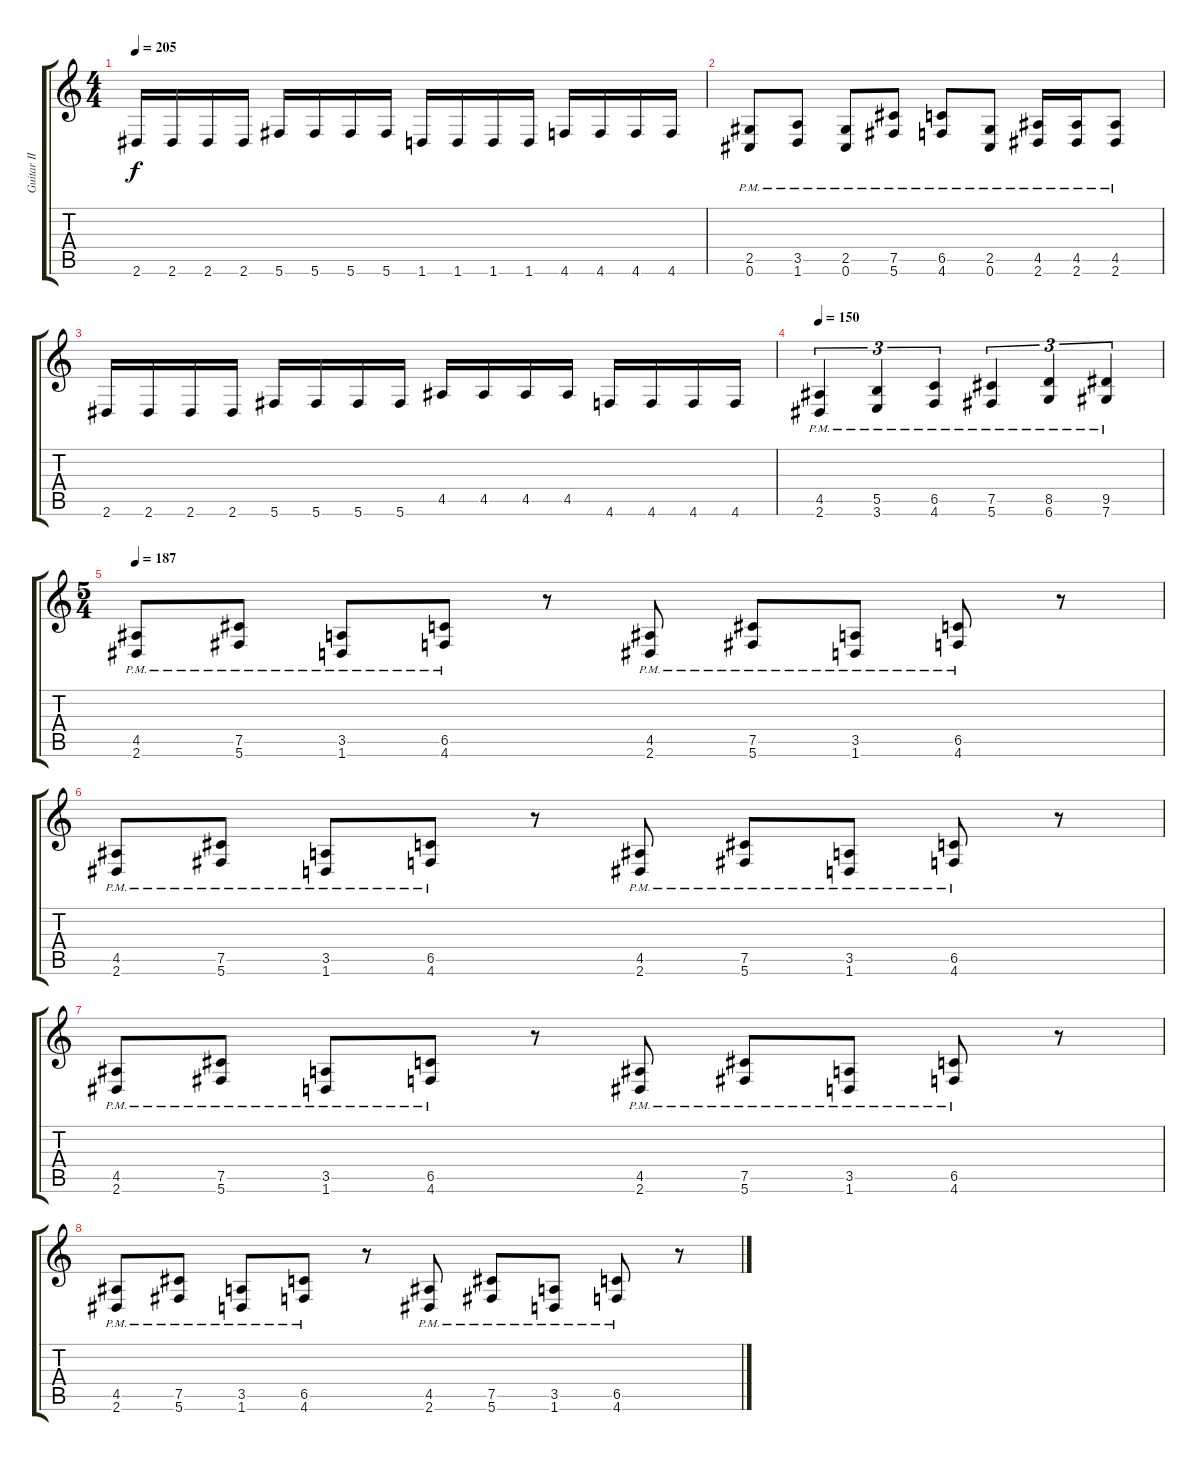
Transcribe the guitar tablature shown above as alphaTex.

\track ("Guitar II" "Guitar II") {instrument distortionguitar}
\staff {score tabs}
\tuning (Db4 Ab3 E3 B2 Gb2 Db2) {hide}
\ts (4 4)
\tempo 205
\clef g2
\ks c
2.6.16{dy f} 2.6.16 2.6.16 2.6.16 5.6.16 5.6.16 5.6.16 5.6.16 1.6.16 1.6.16 1.6.16 1.6.16 4.6.16 4.6.16 4.6.16 4.6.16 |
(2.5{pm} 0.6{pm}).8 (3.5{pm} 1.6{pm}).8 (2.5{pm} 0.6{pm}).8 (7.5{pm} 5.6{pm}).8 (6.5{pm} 4.6{pm}).8 (2.5{pm} 0.6{pm}).8 (4.5{pm} 2.6{pm}).16 (4.5{pm} 2.6{pm}).16 (4.5{pm} 2.6{pm}).8 |
2.6.16 2.6.16 2.6.16 2.6.16 5.6.16 5.6.16 5.6.16 5.6.16 4.5.16 4.5.16 4.5.16 4.5.16 4.6.16 4.6.16 4.6.16 4.6.16 |
\tempo 150
(4.5{pm} 2.6{pm}).4{tu (3 2)} (5.5{pm} 3.6{pm}).4{tu (3 2)} (6.5{pm} 4.6{pm}).4{tu (3 2)} (7.5{pm} 5.6{pm}).4{tu (3 2)} (8.5{pm} 6.6{pm}).4{tu (3 2)} (9.5{pm} 7.6{pm}).4{tu (3 2)} |
\ts (5 4)
\tempo 187
(4.5{pm} 2.6{pm}).8 (7.5{pm} 5.6{pm}).8 (3.5{pm} 1.6{pm}).8 (6.5{pm} 4.6{pm}).8 r.8 (4.5{pm} 2.6{pm}).8 (7.5{pm} 5.6{pm}).8 (3.5{pm} 1.6{pm}).8 (6.5{pm} 4.6{pm}).8 r.8 |
(4.5{pm} 2.6{pm}).8 (7.5{pm} 5.6{pm}).8 (3.5{pm} 1.6{pm}).8 (6.5{pm} 4.6{pm}).8 r.8 (4.5{pm} 2.6{pm}).8 (7.5{pm} 5.6{pm}).8 (3.5{pm} 1.6{pm}).8 (6.5{pm} 4.6{pm}).8 r.8 |
(4.5{pm} 2.6{pm}).8 (7.5{pm} 5.6{pm}).8 (3.5{pm} 1.6{pm}).8 (6.5{pm} 4.6{pm}).8 r.8 (4.5{pm} 2.6{pm}).8 (7.5{pm} 5.6{pm}).8 (3.5{pm} 1.6{pm}).8 (6.5{pm} 4.6{pm}).8 r.8 |
(4.5{pm} 2.6{pm}).8 (7.5{pm} 5.6{pm}).8 (3.5{pm} 1.6{pm}).8 (6.5{pm} 4.6{pm}).8 r.8 (4.5{pm} 2.6{pm}).8 (7.5{pm} 5.6{pm}).8 (3.5{pm} 1.6{pm}).8 (6.5{pm} 4.6{pm}).8 r.8
